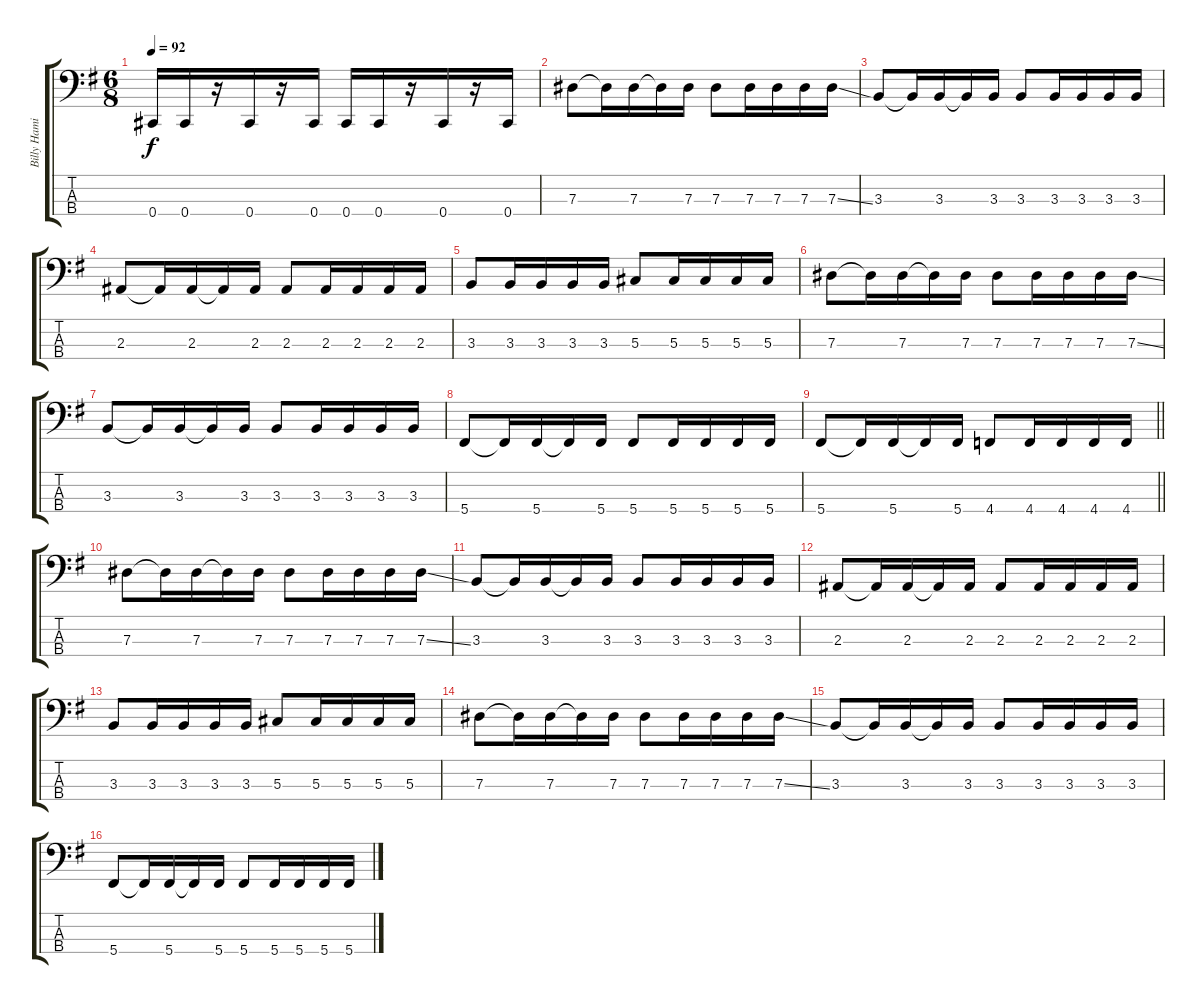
\track ("Billy Hamilton" "Billy Hami") {instrument electricbassfinger}
\staff {score tabs}
\tuning (Gb2 Db2 Ab1 Db1) {hide}
\ts (6 8)
\tempo 92
\clef f4
\ks g
0.4.16{dy f} 0.4.16 r.16 0.4.16 r.16 0.4.16 0.4.16 0.4.16 r.16 0.4.16 r.16 0.4.16 |
7.3.8 7.3{t}.16 7.3.16 7.3{t}.16 7.3.16 7.3.8 7.3.16 7.3.16 7.3.16 7.3{ss}.16 |
3.3.8 3.3{t}.16 3.3.16 3.3{t}.16 3.3.16 3.3.8 3.3.16 3.3.16 3.3.16 3.3.16 |
2.3.8 2.3{t}.16 2.3.16 2.3{t}.16 2.3.16 2.3.8 2.3.16 2.3.16 2.3.16 2.3.16 |
3.3.8 3.3.16 3.3.16 3.3.16 3.3.16 5.3.8 5.3.16 5.3.16 5.3.16 5.3.16 |
7.3.8 7.3{t}.16 7.3.16 7.3{t}.16 7.3.16 7.3.8 7.3.16 7.3.16 7.3.16 7.3{ss}.16 |
3.3.8 3.3{t}.16 3.3.16 3.3{t}.16 3.3.16 3.3.8 3.3.16 3.3.16 3.3.16 3.3.16 |
5.4.8 5.4{t}.16 5.4.16 5.4{t}.16 5.4.16 5.4.8 5.4.16 5.4.16 5.4.16 5.4.16 |
\barLineRight lightlight
5.4.8 5.4{t}.16 5.4.16 5.4{t}.16 5.4.16 4.4.8 4.4.16 4.4.16 4.4.16 4.4.16 |
7.3.8 7.3{t}.16 7.3.16 7.3{t}.16 7.3.16 7.3.8 7.3.16 7.3.16 7.3.16 7.3{ss}.16 |
3.3.8 3.3{t}.16 3.3.16 3.3{t}.16 3.3.16 3.3.8 3.3.16 3.3.16 3.3.16 3.3.16 |
2.3.8 2.3{t}.16 2.3.16 2.3{t}.16 2.3.16 2.3.8 2.3.16 2.3.16 2.3.16 2.3.16 |
3.3.8 3.3.16 3.3.16 3.3.16 3.3.16 5.3.8 5.3.16 5.3.16 5.3.16 5.3.16 |
7.3.8 7.3{t}.16 7.3.16 7.3{t}.16 7.3.16 7.3.8 7.3.16 7.3.16 7.3.16 7.3{ss}.16 |
3.3.8 3.3{t}.16 3.3.16 3.3{t}.16 3.3.16 3.3.8 3.3.16 3.3.16 3.3.16 3.3.16 |
5.4.8 5.4{t}.16 5.4.16 5.4{t}.16 5.4.16 5.4.8 5.4.16 5.4.16 5.4.16 5.4.16
